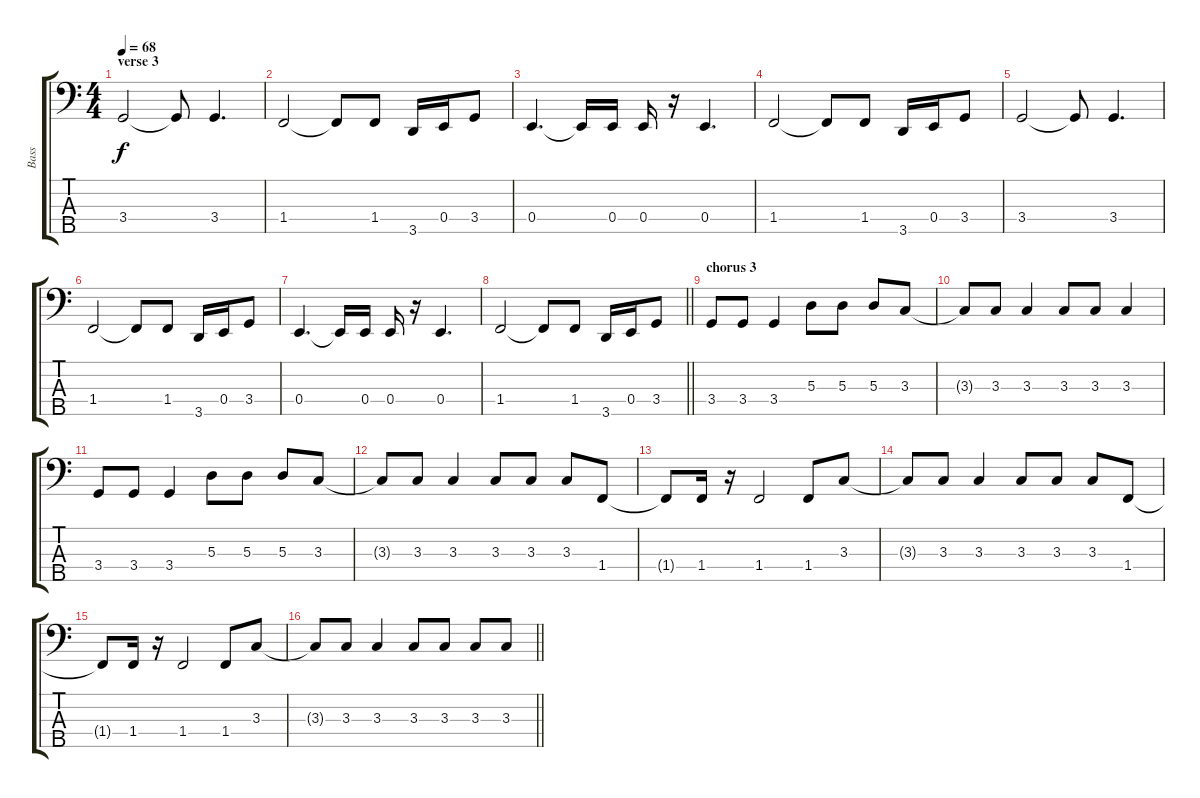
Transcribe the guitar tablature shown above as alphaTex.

\track ("Bass" "Bass") {instrument electricbassfinger}
\staff {score tabs}
\tuning (G2 D2 A1 E1 B0) {hide}
\ts (4 4)
\section ("" "verse 3")
\tempo 68
\clef f4
\ks c
3.4.2{dy f} 3.4{t}.8 3.4.4{d} |
1.4.2 1.4{t}.8 1.4.8 3.5.16 0.4.16 3.4.8 |
0.4.4{d} 0.4{t}.16 0.4.16 0.4.16 r.16 0.4.4{d} |
1.4.2 1.4{t}.8 1.4.8 3.5.16 0.4.16 3.4.8 |
3.4.2 3.4{t}.8 3.4.4{d} |
1.4.2 1.4{t}.8 1.4.8 3.5.16 0.4.16 3.4.8 |
0.4.4{d} 0.4{t}.16 0.4.16 0.4.16 r.16 0.4.4{d} |
\barLineRight lightlight
1.4.2 1.4{t}.8 1.4.8 3.5.16 0.4.16 3.4.8 |
\section ("" "chorus 3")
3.4.8 3.4.8 3.4.4 5.3.8 5.3.8 5.3.8 3.3.8 |
3.3{t}.8 3.3.8 3.3.4 3.3.8 3.3.8 3.3.4 |
3.4.8 3.4.8 3.4.4 5.3.8 5.3.8 5.3.8 3.3.8 |
3.3{t}.8 3.3.8 3.3.4 3.3.8 3.3.8 3.3.8 1.4.8 |
1.4{t}.8 1.4.16 r.16 1.4.2 1.4.8 3.3.8 |
3.3{t}.8 3.3.8 3.3.4 3.3.8 3.3.8 3.3.8 1.4.8 |
1.4{t}.8 1.4.16 r.16 1.4.2 1.4.8 3.3.8 |
\barLineRight lightlight
3.3{t}.8 3.3.8 3.3.4 3.3.8 3.3.8 3.3.8 3.3.8
